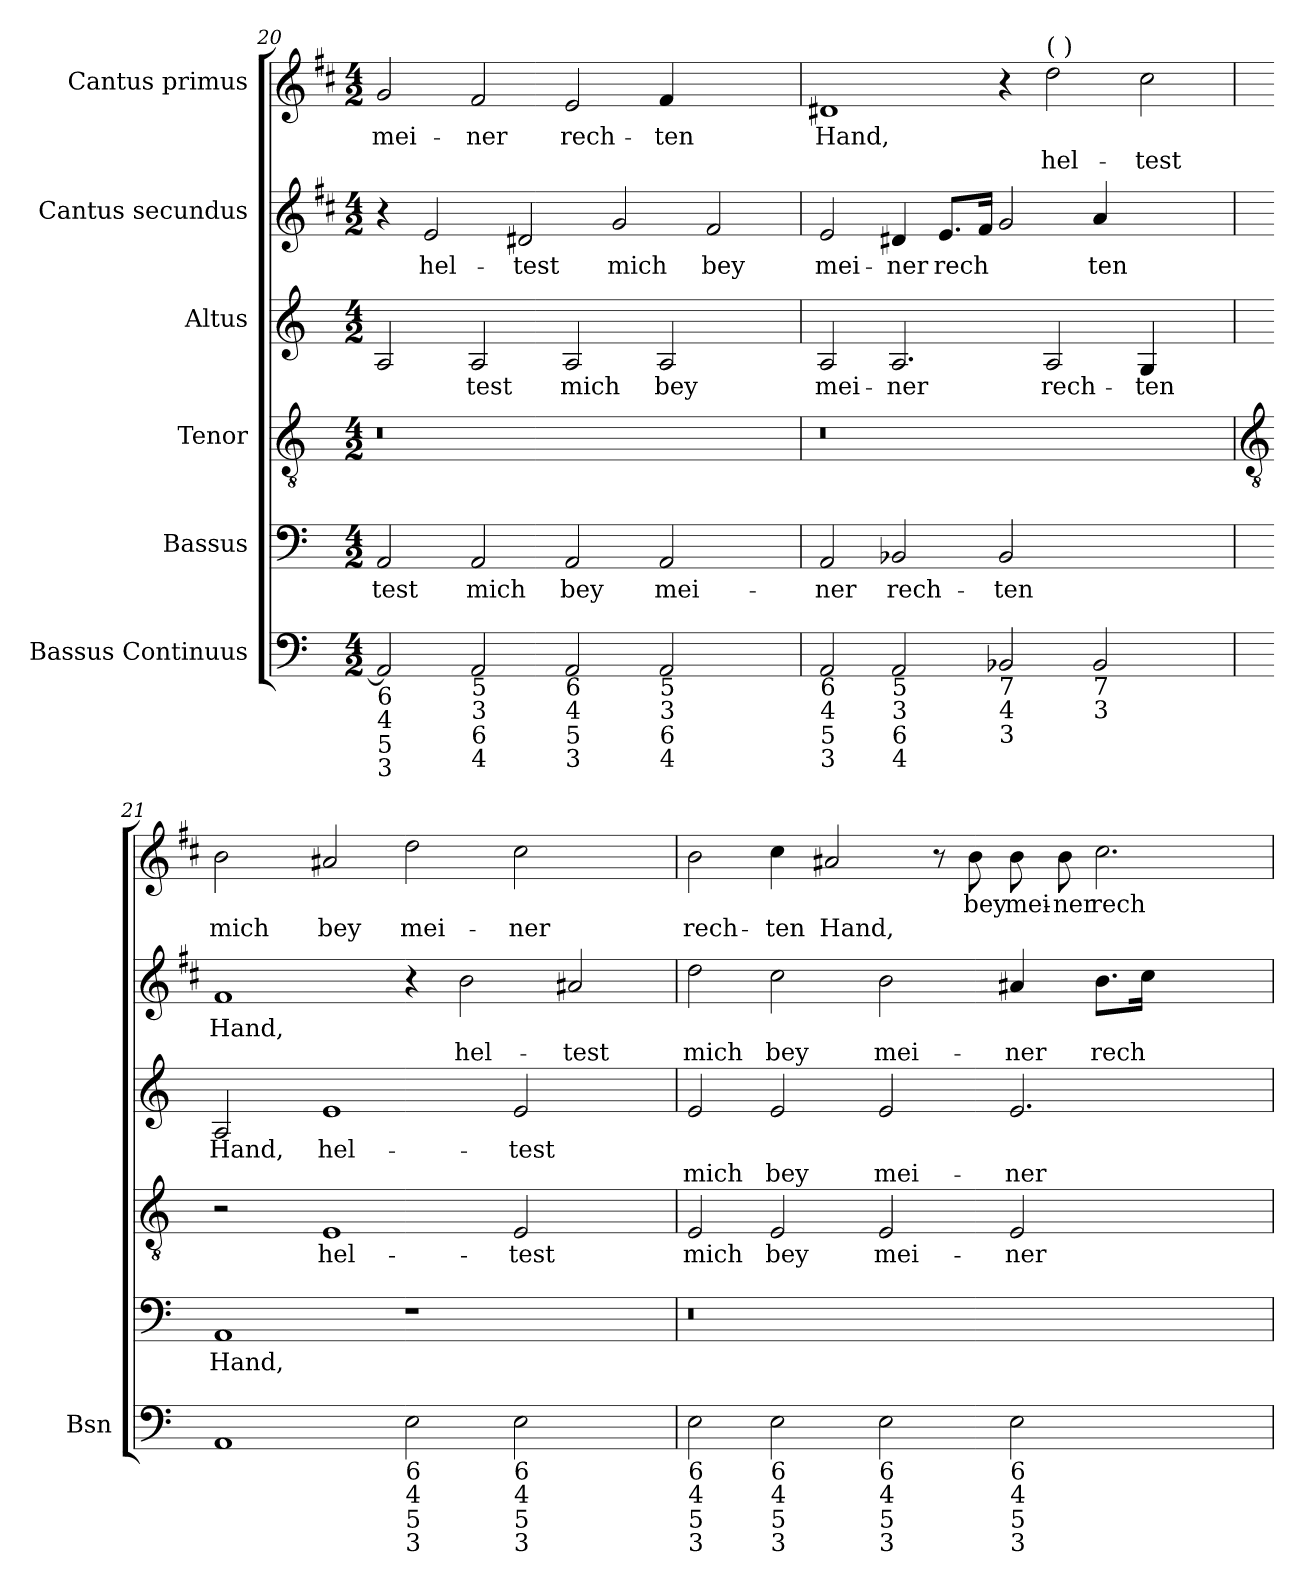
**kern	**kern	**text	**kern	**text	**kern	**text	**text	**kern	**text	**text	**kern	**text	**text
*part6	*part5	*part5	*part4	*part4	*part3	*part3	*part3	*part2	*part2	*part2	*part1	*part1	*part1
*staff6	*staff5	*staff5	*staff4	*staff4	*staff3	*staff3	*staff3	*staff2	*staff2	*staff2	*staff1	*staff1	*staff1
*I"Bassus Continuus	*I"Bassus	*	*I"Tenor	*	*I"Altus	*	*	*I"Cantus secundus	*	*	*I"Cantus primus	*	*
*I'Bsn	*	*	*	*	*	*	*	*	*	*	*	*	*
*clefF4	*clefF4	*	*clefGv2	*	*clefG2	*	*	*clefG2	*	*	*clefG2	*	*
*	*	*	*	*	*	*	*	*ITrd1c2	*	*	*ITrd1c2	*	*
*k[]	*k[]	*	*k[]	*	*k[]	*	*	*k[]	*	*	*k[]	*	*
*C:	*C:	*	*C:	*	*C:	*	*	*C:	*	*	*C:	*	*
*M4/2	*M4/2	*	*M4/2	*	*M4/2	*	*	*M4/2	*	*	*M4/2	*	*
=20	=20	=20	=20	=20	=20	=20	=20	=20	=20	=20	=20	=20	=20
!LO:TX:b:t=6\n4	!	!	!	!	!	!	!	!	!	!	!	!	!
!LO:TX:b:t=5\n3	!	!	!	!	!	!	!	!	!	!	!	!	!
!	!	!LO:LY:b	!	!	!	!	!	!	!	!	!	!LO:LY:b	!
2AA]	2AA	-test	0r	.	2A	.	.	4r	.	.	2f	mei-	.
!	!	!	!	!	!	!	!	!	!LO:LY:b	!	!	!	!
.	.	.	.	.	.	.	.	2d	hel-	.	.	.	.
!LO:TX:b:t=5\n3	!	!	!	!	!	!	!	!	!	!	!	!	!
!LO:TX:b:t=6\n4	!	!	!	!	!	!	!	!	!	!	!	!	!
!	!	!LO:LY:b	!	!	!	!LO:LY:b	!	!	!	!	!	!LO:LY:b	!
2AA	2AA	mich	.	.	2A	-test	.	.	.	.	2e	-ner	.
!	!	!	!	!	!	!	!	!	!LO:LY:b	!	!	!	!
.	.	.	.	.	.	.	.	2c#X	-test	.	.	.	.
!LO:TX:b:t=6\n4	!	!	!	!	!	!	!	!	!	!	!	!	!
!LO:TX:b:t=5\n3	!	!	!	!	!	!	!	!	!	!	!	!	!
!	!	!LO:LY:b	!	!	!	!LO:LY:b	!	!	!	!	!	!LO:LY:b	!
2AA	2AA	bey	.	.	2A	mich	.	.	.	.	2d	rech-	.
!	!	!	!	!	!	!	!	!	!LO:LY:b	!	!	!	!
.	.	.	.	.	.	.	.	2f	mich	.	.	.	.
!LO:TX:b:t=5\n3	!	!	!	!	!	!	!	!	!	!	!	!	!
!LO:TX:b:t=6\n4	!	!	!	!	!	!	!	!	!	!	!	!	!
!	!	!LO:LY:b	!	!	!	!LO:LY:b	!	!	!	!	!	!LO:LY:b	!
2AA	2AA	mei-	.	.	2A	bey	.	.	.	.	4e	-ten	.
!	!	!	!	!	!	!	!	!	!LO:LY:b	!	!	!	!
.	.	.	.	.	.	.	.	2e	bey	.	2ryy	.	.
4ryy	4ryy	.	4ryy	.	4ryy	.	.	.	.	.	.	.	.
!!LO:LB:g=z
=21	=21	=21	=21	=21	=21	=21	=21	=21	=21	=21	=21	=21	=21
!LO:TX:b:t=6\n4	!	!	!	!	!	!	!	!	!	!	!	!	!
!LO:TX:b:t=5\n3	!	!	!	!	!	!	!	!	!	!	!	!	!
!	!	!LO:LY:b	!	!	!	!LO:LY:b	!	!	!LO:LY:b	!	!	!LO:LY:b	!
*	*	*	*	*	*	*	*	*	*	*	*^	*	*
2AA	2AA	-ner	0r	.	2A	mei-	.	2d	mei-	.	1c#X	1ryy	Hand,	.
!LO:TX:b:t=5\n3	!	!	!	!	!	!	!	!	!	!	!	!	!	!
!LO:TX:b:t=6\n4	!	!	!	!	!	!	!	!	!	!	!	!	!	!
!	!	!LO:LY:b	!	!	!	!LO:LY:b	!	!	!LO:LY:b	!	!	!	!	!
2AA	2BB-X	rech-	.	.	2.A	-ner	.	4c#X	-ner	.	.	.	.	.
!	!	!	!	!	!	!	!	!	!LO:LY:b	!	!	!	!	!
.	.	.	.	.	.	.	.	8.dL	rech	.	.	.	.	.
.	.	.	.	.	.	.	.	16eJ	.	.	.	.	.	.
!LO:TX:b:t=7\n4	!	!	!	!	!	!	!	!	!	!	!	!	!	!
!LO:TX:b:t=3	!	!	!	!	!	!	!	!	!	!	!	!	!	!
!	!	!LO:LY:b	!	!	!	!	!	!	!	!	!	!	!	!
2BB-X	2BB-	-ten	.	.	.	.	.	2f	.	.	4r	2ryy	.	.
!	!	!	!	!	!	!	!	!	!	!	!LO:TX:a:t=(  )	!	!	!
!	!	!	!	!	!	!LO:LY:b	!	!	!	!	!	!	!	!LO:LY:b
.	.	.	.	.	2A	rech-	.	.	.	.	2cc	.	.	hel-
!LO:TX:b:t=7\n3	!	!	!	!	!	!	!	!	!	!	!	!	!	!
!	!	!	!	!	!	!	!	!	!LO:LY:b	!	!	!	!	!
2BB-	2.ryy	.	.	.	.	.	.	4g	ten	.	.	4ryy	.	.
!	!	!	!	!	!	!LO:LY:b	!	!	!	!	!	!	!	!LO:LY:b
.	.	.	.	.	4G	-ten	.	2ryy	.	.	2b	4ryy	.	-test
4ryy	.	.	4ryy	.	4ryy	.	.	.	.	.	.	4ryy	.	.
!!LO:LB:g=z	!!
=21	=21	=21	=21	=21	=21	=21	=21	=21	=21	=21	=21	=21	=21	=21
*	*	*	*clefGv2	*	*	*	*	*	*	*	*	*	*	*
!	!	!LO:LY:b	!	!	!	!LO:LY:b	!	!	!LO:LY:b	!	!	!	!	!LO:LY:b
1AA	1AA	Hand,	2r	.	2A	Hand,	.	1e	Hand,	.	2a	4ryy	.	mich
.	.	.	.	.	.	.	.	.	.	.	.	0ryy	.	.
!	!	!	!	!LO:LY:b	!	!LO:LY:b	!	!	!	!	!	!	!	!LO:LY:b
.	.	.	1E	hel-	1e	hel-	.	.	.	.	2g#X	.	.	bey
!LO:TX:b:t=6\n4	!	!	!	!	!	!	!	!	!	!	!	!	!	!
!LO:TX:b:t=5\n3	!	!	!	!	!	!	!	!	!	!	!	!	!	!
!	!	!	!	!	!	!	!	!	!	!	!	!	!	!LO:LY:b
2E	1r	.	.	.	.	.	.	4r	.	.	2cc	.	.	mei-
!	!	!	!	!	!	!	!	!	!	!LO:LY:b	!	!	!	!
.	.	.	.	.	.	.	.	2a	.	hel-	.	.	.	.
!LO:TX:b:t=6\n4	!	!	!	!	!	!	!	!	!	!	!	!	!	!
!LO:TX:b:t=5\n3	!	!	!	!	!	!	!	!	!	!	!	!	!	!
!	!	!	!	!LO:LY:b	!	!LO:LY:b	!	!	!	!	!	!	!	!LO:LY:b
2E	.	.	2E	-test	2e	-test	.	.	.	.	2b	.	.	-ner
!	!	!	!	!	!	!	!	!	!	!LO:LY:b	!	!	!	!
.	.	.	.	.	.	.	.	2g#X	.	-test	.	.	.	.
4ryy	4ryy	.	4ryy	.	4ryy	.	.	.	.	.	4ryy	.	.	.
=23	=23	=23	=23	=23	=23	=23	=23	=23	=23	=23	=23	=23	=23	=23
!LO:TX:b:t=6\n4	!	!	!	!	!	!	!	!	!	!	!	!	!	!
!LO:TX:b:t=5\n3	!	!	!	!	!	!	!	!	!	!	!	!	!	!
!	!	!	!	!LO:LY:b	!	!	!LO:LY:b	!	!	!LO:LY:b	!	!	!	!LO:LY:b
2E	0r	.	2E	mich	2e	.	mich	2cc	.	mich	2a	1ryy	.	rech-
!LO:TX:b:t=6\n4	!	!	!	!	!	!	!	!	!	!	!	!	!	!
!LO:TX:b:t=5\n3	!	!	!	!	!	!	!	!	!	!	!	!	!	!
!	!	!	!	!LO:LY:b	!	!	!LO:LY:b	!	!	!LO:LY:b	!	!	!	!LO:LY:b
2E	.	.	2E	bey	2e	.	bey	2b	.	bey	4b	.	.	-ten
!	!	!	!	!	!	!	!	!	!	!	!	!	!	!LO:LY:b
.	.	.	.	.	.	.	.	.	.	.	2g#X	.	.	Hand,
!LO:TX:b:t=6\n4	!	!	!	!	!	!	!	!	!	!	!	!	!	!
!LO:TX:b:t=5\n3	!	!	!	!	!	!	!	!	!	!	!	!	!	!
!	!	!	!	!LO:LY:b	!	!	!LO:LY:b	!	!	!LO:LY:b	!	!	!	!
2E	.	.	2E	mei-	2e	.	mei-	2a	.	mei-	.	1.ryy	.	.
.	.	.	.	.	.	.	.	.	.	.	8r	.	.	.
!	!	!	!	!	!	!	!	!	!	!	!	!	!LO:LY:b	!
.	.	.	.	.	.	.	.	.	.	.	8a	.	bey	.
!LO:TX:b:t=6\n4	!	!	!	!	!	!	!	!	!	!	!	!	!	!
!LO:TX:b:t=5\n3	!	!	!	!	!	!	!	!	!	!	!	!	!	!
!	!	!	!	!LO:LY:b	!	!	!LO:LY:b	!	!	!LO:LY:b	!	!	!LO:LY:b	!
2E	.	.	2E	-ner	2.e	.	-ner	4g#X	.	-ner	8a	.	mei-	.
!	!	!	!	!	!	!	!	!	!	!	!	!	!LO:LY:b	!
.	.	.	.	.	.	.	.	.	.	.	8a	.	-ner	.
!	!	!	!	!	!	!	!	!	!	!LO:LY:b	!	!	!LO:LY:b	!
.	.	.	.	.	.	.	.	8.aL	.	rech	2.b	.	rech-	.
.	.	.	.	.	.	.	.	16bJ	.	.	.	.	.	.
2ryy	2ryy	.	2ryy	.	.	.	.	2ryy	.	.	.	.	.	.
.	.	.	.	.	4ryy	.	.	.	.	.	.	.	.	.
*	*	*	*	*	*	*	*	*	*	*	*v	*v	*	*
=	=	=	=	=	=	=	=	=	=	=	=	=	=
*-	*-	*-	*-	*-	*-	*-	*-	*-	*-	*-	*-	*-	*-
